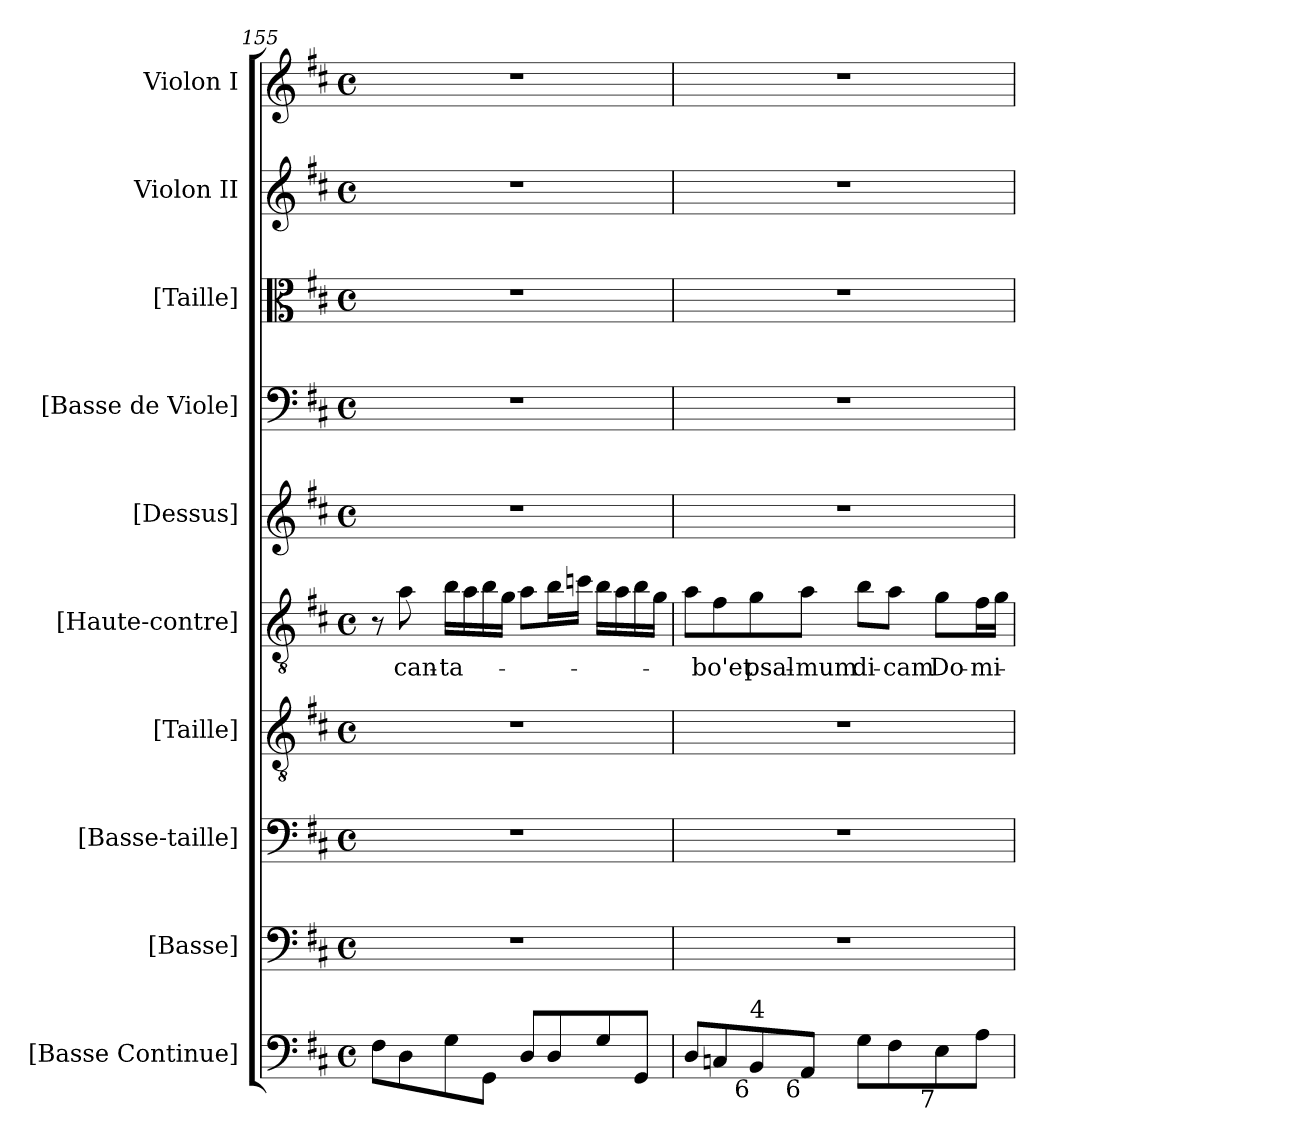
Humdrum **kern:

**kern	**kern	**kern	**kern	**kern	**text	**kern	**kern	**kern	**kern	**kern
*part10	*part9	*part8	*part7	*part6	*part6	*part5	*part4	*part3	*part2	*part1
*staff10	*staff9	*staff8	*staff7	*staff6	*staff6	*staff5	*staff4	*staff3	*staff2	*staff1
*I"[Basse Continue]	*I"[Basse]	*I"[Basse-taille]	*I"[Taille]	*I"[Haute-contre]	*	*I"[Dessus]	*I"[Basse de Viole]	*I"[Taille]	*I"Violon II	*I"Violon I
*I'B.c.	*I'B.	*I'B.t.	*I'T.	*I'H.C.	*	*I'D.	*	*	*I'Vln. II	*I'Vln. I
*clefF4	*clefF4	*clefF4	*clefGv2	*clefGv2	*	*clefG2	*clefF4	*clefC3	*clefG2	*clefG2
*	*	*	*ITrd7c12	*ITrd7c12	*	*	*	*	*	*
*k[f#c#]	*k[f#c#]	*k[f#c#]	*k[f#c#]	*k[f#c#]	*	*k[f#c#]	*k[f#c#]	*k[f#c#]	*k[f#c#]	*k[f#c#]
*D:	*D:	*D:	*D:	*D:	*	*D:	*D:	*D:	*D:	*D:
*M4/4	*M4/4	*M4/4	*M4/4	*M4/4	*	*M4/4	*M4/4	*M4/4	*M4/4	*M4/4
*met(c)	*met(c)	*met(c)	*met(c)	*met(c)	*	*met(c)	*met(c)	*met(c)	*met(c)	*met(c)
=155	=155	=155	=155	=155	=155	=155	=155	=155	=155	=155
8F#i\L	1r	1r	1r	8r	.	1r	1r	1r	1r	1r
!	!	!	!	!	!LO:LY:b:color=#000000	!	!	!	!	!
8Di\	.	.	.	8Ai\	can-	.	.	.	.	.
!	!	!	!	!	!LO:LY:b:color=#000000	!	!	!	!	!
8Gi\	.	.	.	16Bi\LL	-ta-	.	.	.	.	.
.	.	.	.	16Ai\	.	.	.	.	.	.
8GGi\J	.	.	.	16Bi\	.	.	.	.	.	.
.	.	.	.	16Gi\JJ	.	.	.	.	.	.
8Di/L	.	.	.	8Ai\L	.	.	.	.	.	.
8Di/	.	.	.	16Bi\L	.	.	.	.	.	.
.	.	.	.	16cni\JJ	.	.	.	.	.	.
8Gi/	.	.	.	16Bi\LL	.	.	.	.	.	.
.	.	.	.	16Ai\	.	.	.	.	.	.
8GGi/J	.	.	.	16Bi\	.	.	.	.	.	.
.	.	.	.	16Gi\JJ	.	.	.	.	.	.
=156	=156	=156	=156	=156	=156	=156	=156	=156	=156	=156
8Di/L	1r	1r	1r	8Ai\L	.	1r	1r	1r	1r	1r
!	!	!	!	!	!LO:LY:b:color=#000000	!	!	!	!	!
8Cni/	.	.	.	8F#i\	-bo'et	.	.	.	.	.
!LO:TX:b:rj:t=6	!	!	!	!	!	!	!	!	!	!
!LO:TX:t=4	!	!	!	!	!	!	!	!	!	!
!	!	!	!	!	!LO:LY:b:color=#000000	!	!	!	!	!
8BBi/	.	.	.	8Gi\	psal-	.	.	.	.	.
!LO:TX:b:rj:t=6	!	!	!	!	!	!	!	!	!	!
!	!	!	!	!	!LO:LY:b:color=#000000	!	!	!	!	!
8AAi/J	.	.	.	8Ai\J	-mum	.	.	.	.	.
!	!	!	!	!	!LO:LY:b:color=#000000	!	!	!	!	!
8Gi\L	.	.	.	8Bi\L	di-	.	.	.	.	.
!	!	!	!	!	!LO:LY:b:color=#000000	!	!	!	!	!
8F#i\	.	.	.	8Ai\J	-cam	.	.	.	.	.
!LO:TX:b:rj:t=7	!	!	!	!	!	!	!	!	!	!
!	!	!	!	!	!LO:LY:b:color=#000000	!	!	!	!	!
8Ei\	.	.	.	8Gi\L	Do-	.	.	.	.	.
!	!	!	!	!	!LO:LY:b:color=#000000	!	!	!	!	!
8Ai\J	.	.	.	16F#i\L	-mi-	.	.	.	.	.
.	.	.	.	16Gi\JJ	.	.	.	.	.	.
=	=	=	=	=	=	=	=	=	=	=
*-	*-	*-	*-	*-	*-	*-	*-	*-	*-	*-
